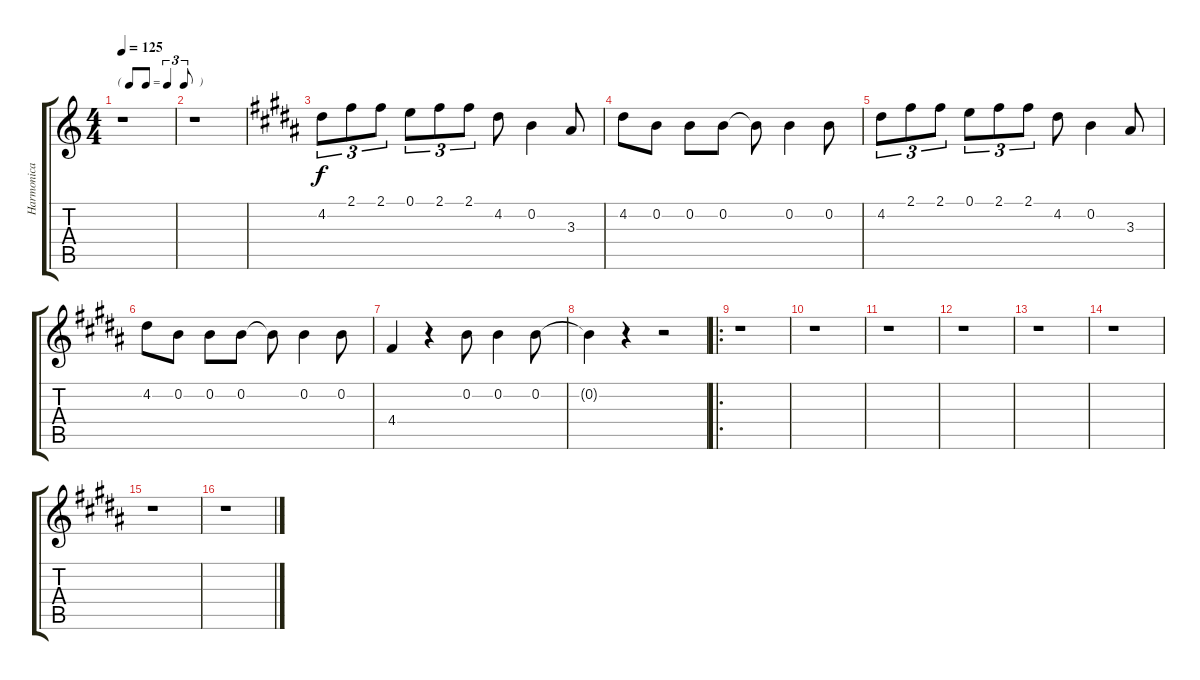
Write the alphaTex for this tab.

\track ("Harmonica" "Harmonica") {instrument harmonica}
\staff {score tabs}
\tuning (E5 B4 G4 D4 A3 E3) {hide}
\ts (4 4)
\tf triplet8th
\tempo 125
\clef g2
\ks c
r.1{dy f instrument harmonica} |
r.1 |
\ks b
4.2.8{tu (3 2)} 2.1.8{tu (3 2)} 2.1.8{tu (3 2)} 0.1.8{tu (3 2)} 2.1.8{tu (3 2)} 2.1.8{tu (3 2)} 4.2.8 0.2.4 3.3.8 |
4.2.8 0.2.8 0.2.8 0.2.8 0.2{t}.8 0.2.4 0.2.8 |
4.2.8{tu (3 2)} 2.1.8{tu (3 2)} 2.1.8{tu (3 2)} 0.1.8{tu (3 2)} 2.1.8{tu (3 2)} 2.1.8{tu (3 2)} 4.2.8 0.2.4 3.3.8 |
4.2.8 0.2.8 0.2.8 0.2.8 0.2{t}.8 0.2.4 0.2.8 |
4.4.4 r.4 0.2.8 0.2.4 0.2.8 |
0.2{t}.4 r.4 r.2 |
\ro
r.1 |
r.1 |
r.1 |
r.1 |
r.1 |
r.1 |
r.1 |
r.1
